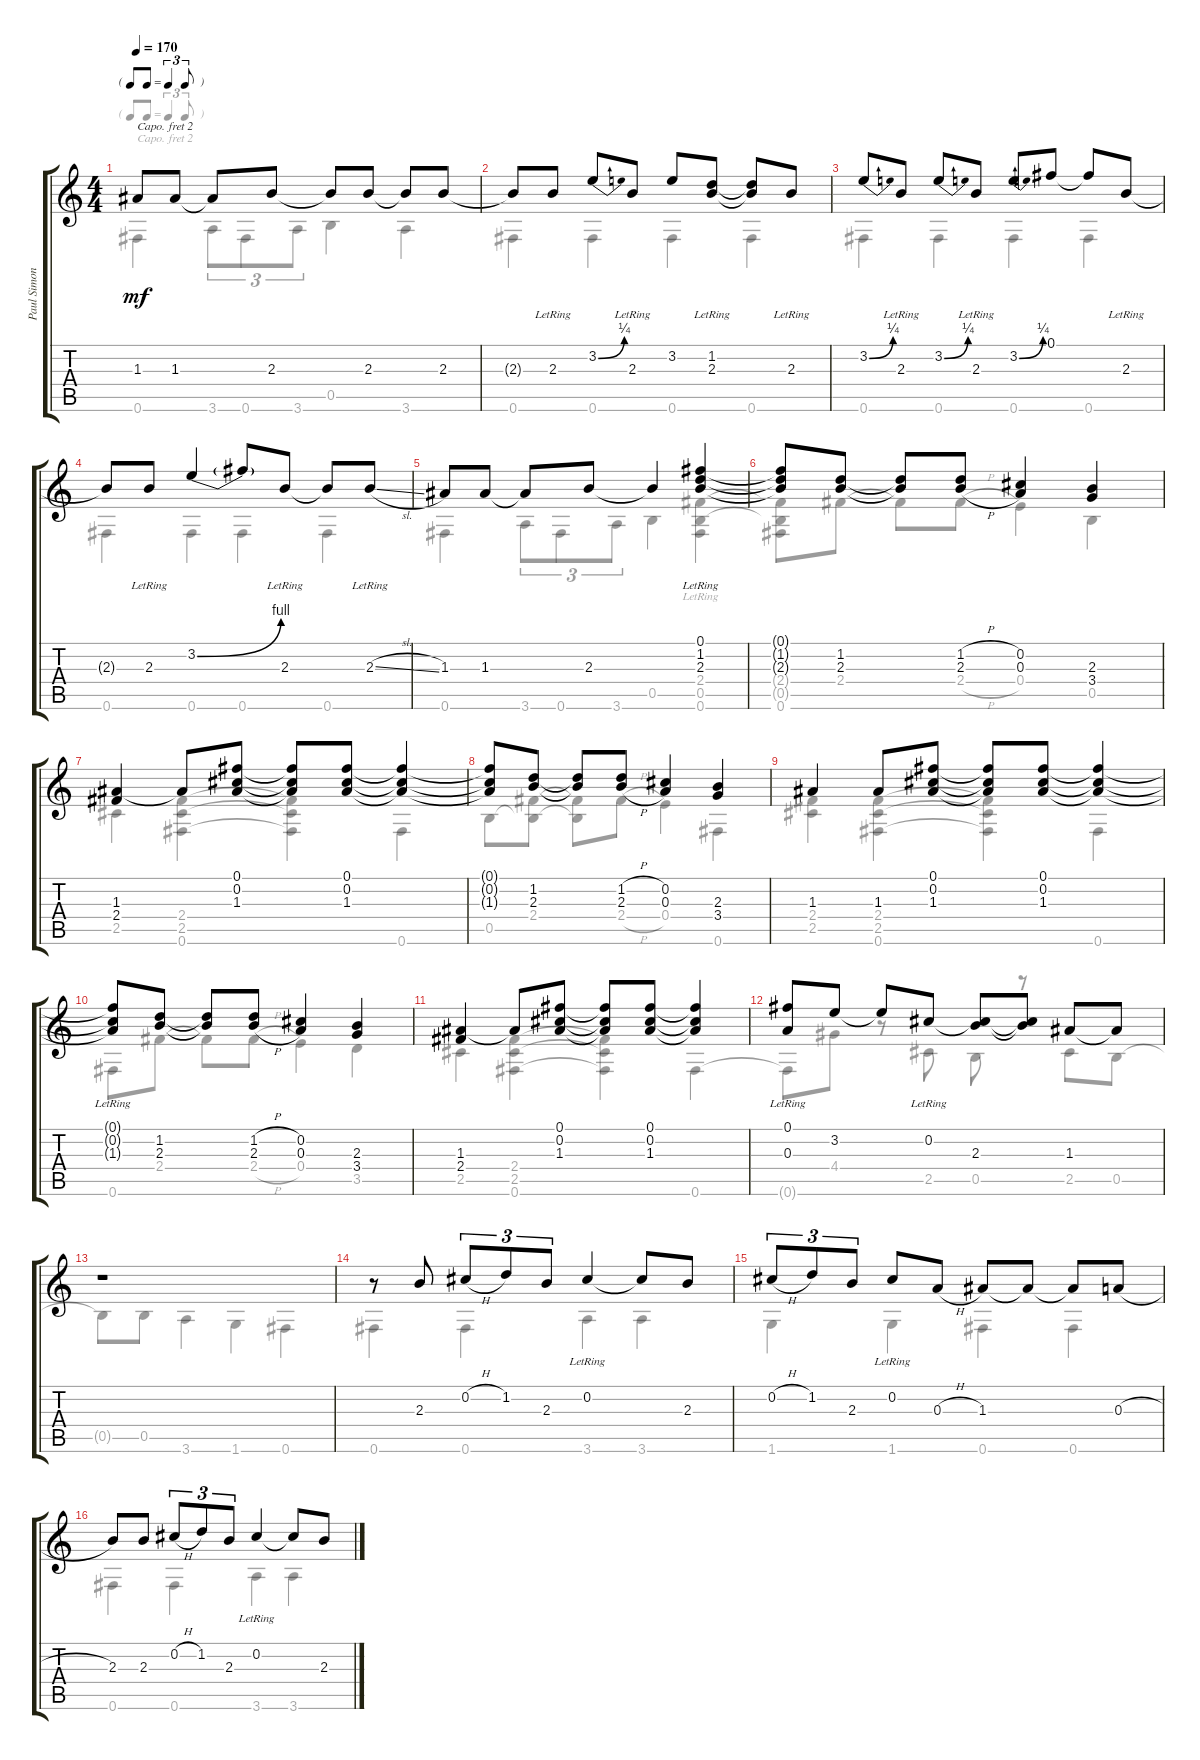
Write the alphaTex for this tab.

\track ("Paul Simon Fingerpicking" "Paul Simon") {instrument acousticguitarsteel}
\staff {score tabs}
\capo 2
\tuning (E4 B3 G3 D3 A2 E2) {hide}
\voice
\ts (4 4)
\tf triplet8th
\tempo 170
\clef g2
\ks c
1.3.8{dy mf} 1.3.8 1.3{t}.8 2.3.8 2.3{t}.8 2.3.8 2.3{t}.8 2.3.8 |
2.3{t}.8 2.3{lr}.8 3.2{be (bend 0 0 60 1)}.8 2.3{lr}.8 3.2.8 (1.2 2.3{lr}).8 (1.2{t} 2.3{t}).8 2.3{lr}.8 |
3.2{be (bend 0 0 60 1)}.8 2.3{lr}.8 3.2{be (bend 0 0 60 1)}.8 2.3{lr}.8 3.2{be (bend 0 0 60 1)}.8 0.1.8 0.1{t}.8 2.3{lr}.8 |
2.3{t}.8 2.3{lr}.8 3.2{be (bend 0 0 60 4)}.4 3.2{t}.8 2.3{lr}.8 2.3{t}.8 2.3{sl lr}.8 |
1.3.8 1.3.8 1.3{t}.8 2.3.8 2.3{t}.4 (0.1{lr} 1.2{lr} 2.3{lr}).4 |
(0.1{t} 1.2{t} 2.3{t}).8 (1.2 2.3).8 (1.2{t} 2.3{t}).8 (1.2{h} 2.3{h}).8 (0.2 0.3).4 (2.3 3.4).4 |
(1.3 2.4).4 1.3{t}.8 (0.1 0.2 1.3).8 (0.1{t} 0.2{t} 1.3{t}).8 (0.1 0.2 1.3).8 (0.1{t} 0.2{t} 1.3{t}).4 |
(0.1{t} 0.2{t} 1.3{t}).8 (1.2 2.3).8 (1.2{t} 2.3{t}).8 (1.2{h} 2.3{h}).8 (0.2 0.3).4 (2.3 3.4).4 |
1.3.4 1.3.8 (0.1 0.2 1.3).8 (0.1{t} 0.2{t} 1.3{t}).8 (0.1 0.2 1.3).8 (0.1{t} 0.2{t} 1.3{t}).4 |
(0.1{lr t} 0.2{t} 1.3{t}).8 (1.2 2.3).8 (1.2{t} 2.3{t}).8 (1.2{h} 2.3{h}).8 (0.2 0.3).4 (2.3 3.4).4 |
(1.3 2.4).4 1.3{t}.8 (0.1 0.2 1.3).8 (0.1{t} 0.2{t} 1.3{t}).8 (0.1 0.2 1.3).8 (0.1{t} 0.2{t} 1.3{t}).4 |
(0.1{lr} 0.3).8 3.2.8 3.2{t}.8 0.2{lr}.8 (0.2{t} 2.3).8 (0.2{t} 2.3{t}).8 1.3.8 1.3{t}.8 |
r.1 |
r.8 2.3.8 0.2{h}.8{tu (3 2)} 1.2.8{tu (3 2)} 2.3.8{tu (3 2)} 0.2{lr}.4 0.2{t}.8 2.3.8 |
0.2{h}.8{tu (3 2)} 1.2.8{tu (3 2)} 2.3.8{tu (3 2)} 0.2{lr}.8 0.3{h}.8 1.3.8 1.3{t}.8 1.3{t}.8 0.3{h}.8 |
2.3.8 2.3.8 0.2{h}.8{tu (3 2)} 1.2.8{tu (3 2)} 2.3.8{tu (3 2)} 0.2{lr}.4 0.2{t}.8 2.3.8
\voice
\clef g2
\ottava regular
\simile none
\ks c
0.6.4{dy mf} 3.6.8{tu (3 2)} 0.6.8{tu (3 2)} 3.6.8{tu (3 2)} 0.5.4 3.6.4 |
0.6.4 0.6.4 0.6.4 0.6.4 |
0.6.4 0.6.4 0.6.4 0.6.4 |
0.6.4 0.6.4 0.6.4 0.6.4 |
0.6.4 3.6.8{tu (3 2)} 0.6.8{tu (3 2)} 3.6.8{tu (3 2)} 0.5.4 (2.4{lr} 0.5{lr} 0.6{lr}).4 |
(2.4{t} 0.5{t} 0.6).8 2.4.8 2.4{t}.8 2.4{h}.8 0.4.4 0.5.4 |
2.5.4 (2.4 2.5 0.6).4 (2.4{t} 2.5{t} 0.6{t}).4 0.6.4 |
0.5.8 (2.4 0.5{t}).8 (2.4{t} 0.5{t}).8 2.4{h}.8 0.4.4 0.6.4 |
(2.4 2.5).4 (2.4 2.5 0.6).4 (2.4{t} 2.5{t} 0.6{t}).4 0.6.4 |
0.6.8 2.4.8 2.4{t}.8 2.4{h}.8 0.4.4 3.5.4 |
2.5.4 (2.4 2.5 0.6).4 (2.4{t} 2.5{t} 0.6{t}).4 0.6.4 |
0.6{t}.8 4.4.8 r.8 2.5.8 0.5.8 r.8 2.5.8 0.5.8 |
0.5{t}.8 0.5.8 3.6.4 1.6.4 0.6.4 |
0.6.4 0.6.4 3.6.4 3.6.4 |
1.6.4 1.6.4 0.6.4 0.6.4 |
0.6.4 0.6.4 3.6.4 3.6.4
